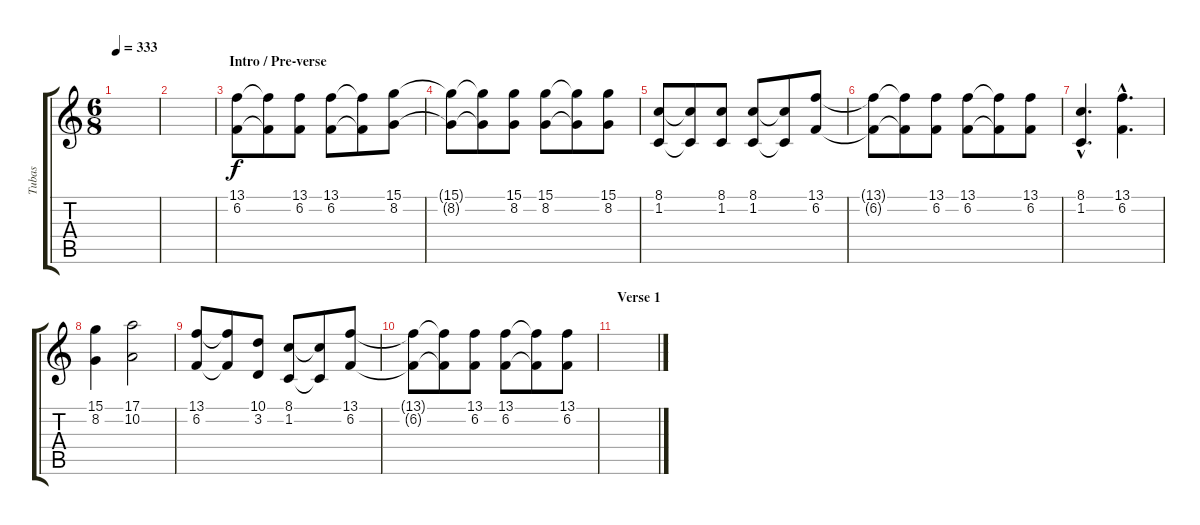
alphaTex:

\track ("Tubas" "Tubas") {instrument tuba}
\staff {score tabs}
\tuning (E4 B3 G3 D3 A2 E2) {hide}
\ts (6 8)
\tempo 333
\clef g2
\ks c
|
|
\section ("" "Intro / Pre-verse")
(13.1 6.2).8 (13.1{t} 6.2{t}).8 (13.1 6.2).8 (13.1 6.2).8 (13.1{t} 6.2{t}).8 (15.1 8.2).8 |
(15.1{t} 8.2{t}).8 (15.1{t} 8.2{t}).8 (15.1 8.2).8 (15.1 8.2).8 (15.1{t} 8.2{t}).8 (15.1 8.2).8 |
(8.1 1.2).8 (8.1{t} 1.2{t}).8 (8.1 1.2).8 (8.1 1.2).8 (8.1{t} 1.2{t}).8 (13.1 6.2).8 |
(13.1{t} 6.2{t}).8 (13.1{t} 6.2{t}).8 (13.1 6.2).8 (13.1 6.2).8 (13.1{t} 6.2{t}).8 (13.1 6.2).8 |
(8.1{hac} 1.2{hac}).4{d} (13.1{hac} 6.2{hac}).4{d} |
(15.1 8.2).4 (17.1 10.2).2 |
(13.1 6.2).8 (13.1{t} 6.2{t}).8 (10.1 3.2).8 (8.1 1.2).8 (8.1{t} 1.2{t}).8 (13.1 6.2).8 |
(13.1{t} 6.2{t}).8 (13.1{t} 6.2{t}).8 (13.1 6.2).8 (13.1 6.2).8 (13.1{t} 6.2{t}).8 (13.1 6.2).8 |
\section ("" "Verse 1")
